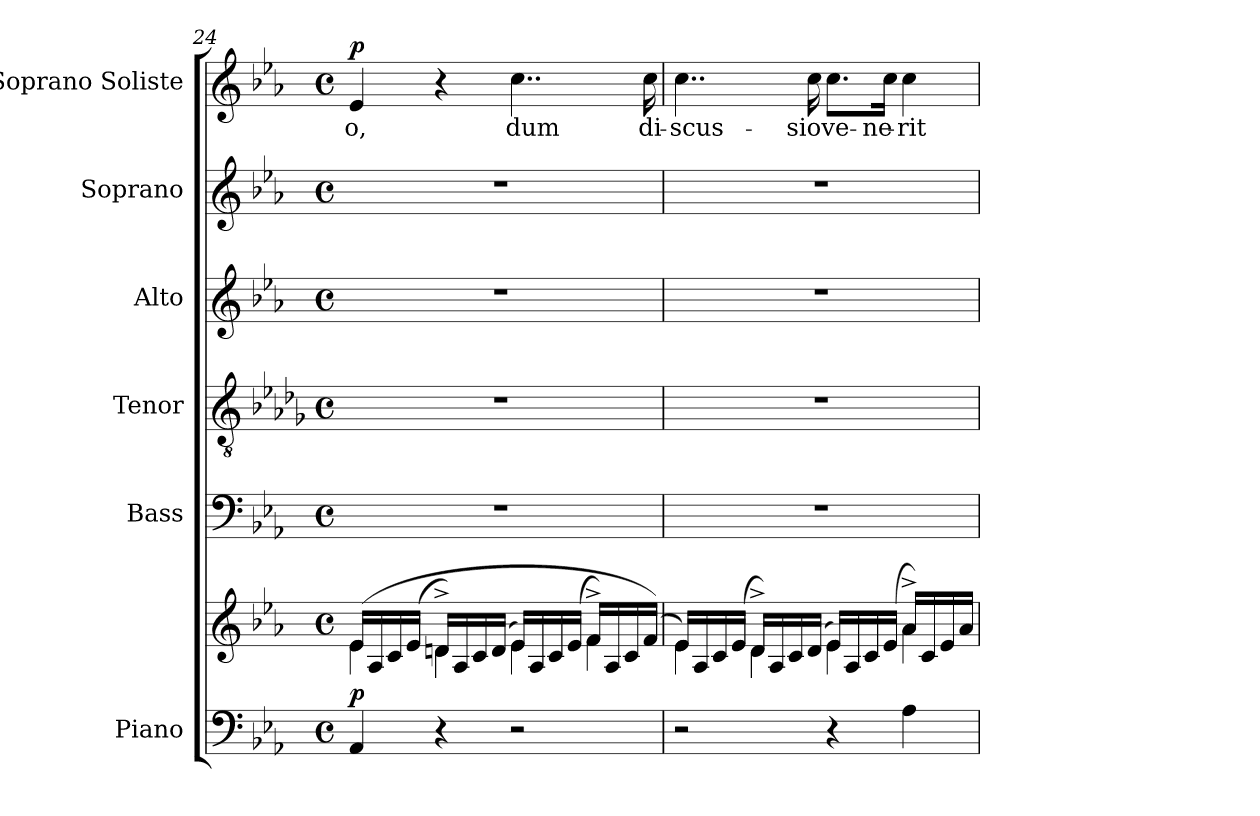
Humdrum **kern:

**kern	**kern	**dynam	**kern	**kern	**kern	**kern	**kern	**text	**dynam
*part6	*part6	*part6	*part5	*part4	*part3	*part2	*part1	*part1	*part1
*staff7	*staff6	*staff6/7	*staff5	*staff4	*staff3	*staff2	*staff1	*staff1	*staff1
*I"Piano	*	*	*I"Bass	*I"Tenor	*I"Alto	*I"Soprano	*I"Soprano Soliste	*	*
*I'Pno.	*	*	*I'B.	*I'T.	*I'A.	*I'S.	*	*	*
*clefF4	*clefG2	*	*clefF4	*clefGv2	*clefG2	*clefG2	*clefG2	*	*
*	*	*	*	*ITrd8c14	*	*	*	*	*
*k[b-e-a-]	*k[b-e-a-]	*	*k[b-e-a-]	*k[b-e-a-d-g-]	*k[b-e-a-]	*k[b-e-a-]	*k[b-e-a-]	*	*
*M4/4	*M4/4	*	*M4/4	*M4/4	*M4/4	*M4/4	*M4/4	*	*
*met(c)	*met(c)	*	*met(c)	*met(c)	*met(c)	*met(c)	*met(c)	*	*
=24	=24	=24	=24	=24	=24	=24	=24	=24	=24
*	*^	*	*	*	*	*	*	*	*
!	!	!	!LO:DY:a=2	!	!	!	!	!	!	!LO:DY:a
4AA-/	(>16e-/LL	4e-\	p	1r	1r	1r	1r	4e-/	-o,	p
.	16A-/	.	.	.	.	.	.	.	.	.
.	16c/	.	.	.	.	.	.	.	.	.
.	(16e-/JJ	.	.	.	.	.	.	.	.	.
4r	16dn^/LL)	4d\	.	.	.	.	.	4r	.	.
.	16A-/	.	.	.	.	.	.	.	.	.
.	16c/	.	.	.	.	.	.	.	.	.
.	(16d/JJ	.	.	.	.	.	.	.	.	.
2r	16e-/LL)	4e-\	.	.	.	.	.	4..cc\	dum	.
.	16A-/	.	.	.	.	.	.	.	.	.
.	16c/	.	.	.	.	.	.	.	.	.
.	(16e-/JJ	.	.	.	.	.	.	.	.	.
.	16f^/LL)	4f\	.	.	.	.	.	.	.	.
.	16A-/	.	.	.	.	.	.	.	.	.
.	16c/	.	.	.	.	.	.	.	.	.
.	(16f/JJ)	.	.	.	.	.	.	16cc\	di-	.
!!LO:PB:g=z
=25	=25	=25	=25	=25	=25	=25	=25	=25	=25	=25
2r	16e-/LL)	4e-\	.	1r	1r	1r	1r	4..cc\	-scus-	.
.	16A-/	.	.	.	.	.	.	.	.	.
.	16c/	.	.	.	.	.	.	.	.	.
.	(16e-/JJ	.	.	.	.	.	.	.	.	.
.	16d^/LL)	4d\	.	.	.	.	.	.	.	.
.	16A-/	.	.	.	.	.	.	.	.	.
.	16c/	.	.	.	.	.	.	.	.	.
.	(16d/JJ	.	.	.	.	.	.	16cc\	-sio	.
4r	16e-/LL)	4e-\	.	.	.	.	.	8.cc\L	ve-	.
.	16A-/	.	.	.	.	.	.	.	.	.
.	16c/	.	.	.	.	.	.	.	.	.
.	(16e-/JJ	.	.	.	.	.	.	16cc\Jk	-ne-	.
4A-\	16a-^/LL)	4a-\	.	.	.	.	.	4cc\	-rit	.
.	16c/	.	.	.	.	.	.	.	.	.
.	16e-/	.	.	.	.	.	.	.	.	.
.	16a-/JJ	.	.	.	.	.	.	.	.	.
*	*v	*v	*	*	*	*	*	*	*	*
=	=	=	=	=	=	=	=	=	=
*-	*-	*-	*-	*-	*-	*-	*-	*-	*-
